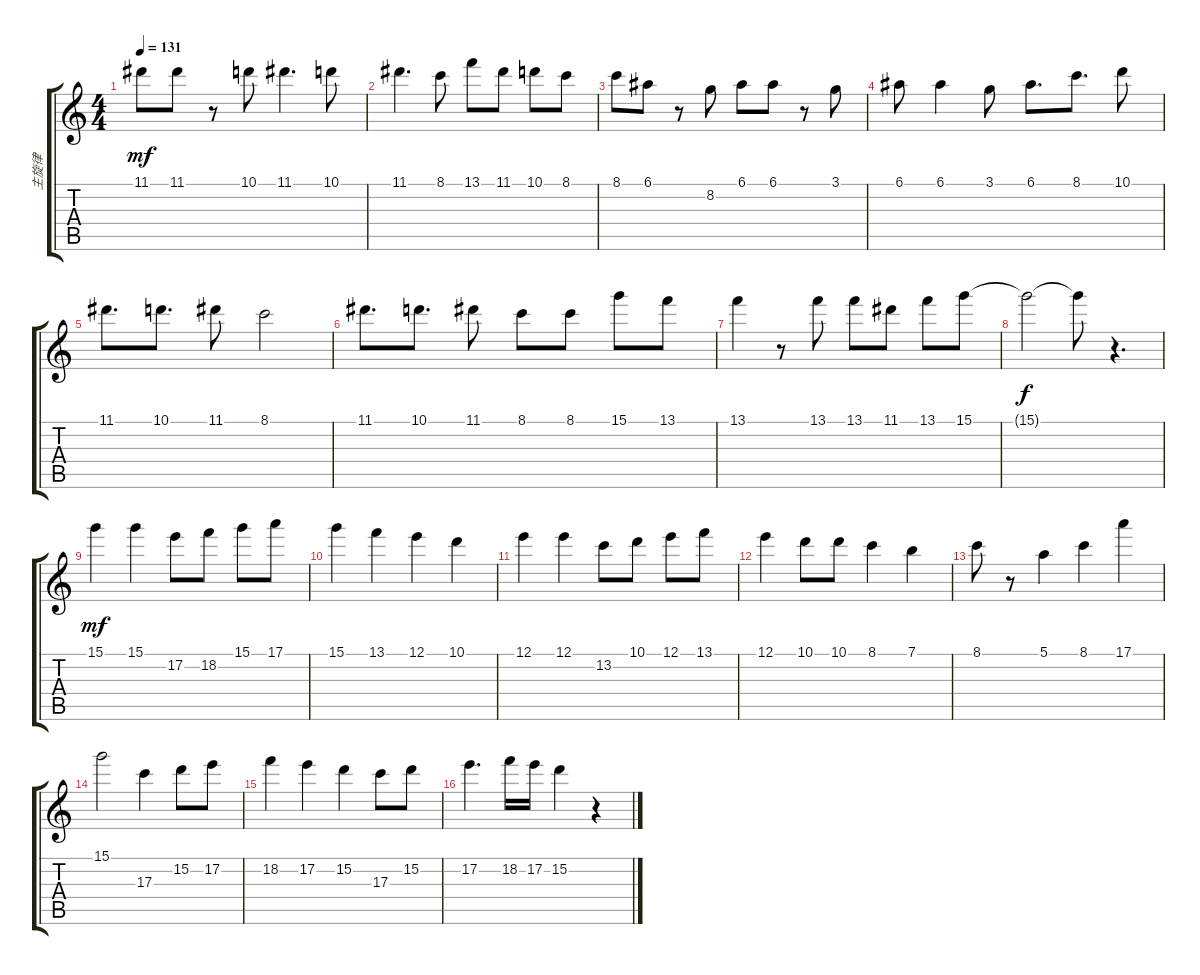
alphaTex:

\track ("主旋律" "主旋律") {instrument distortionguitar}
\staff {score tabs}
\tuning (E4 B3 G3 D3 A2 E2) {hide}
\ts (4 4)
\tempo 131
\clef g2
\ks c
11.1.8{dy mf} 11.1.8 r.8 10.1.8 11.1.4{d} 10.1.8 |
11.1.4{d} 8.1.8 13.1.8 11.1.8 10.1.8 8.1.8 |
8.1.8 6.1.8 r.8 8.2.8 6.1.8 6.1.8 r.8 3.1.8 |
6.1.8 6.1.4 3.1.8 6.1.8{d} 8.1.8{d} 10.1.8 |
11.1.8{d} 10.1.8{d} 11.1.8 8.1.2 |
11.1.8{d} 10.1.8{d} 11.1.8 8.1.8 8.1.8 15.1.8 13.1.8 |
13.1.4 r.8 13.1.8 13.1.8 11.1.8 13.1.8 15.1.8 |
15.1{t}.2{dy f} 15.1{t}.8 r.4{d} |
15.1.4{dy mf} 15.1.4 17.2.8 18.2.8 15.1.8 17.1.8 |
15.1.4 13.1.4 12.1.4 10.1.4 |
12.1.4 12.1.4 13.2.8 10.1.8 12.1.8 13.1.8 |
12.1.4 10.1.8 10.1.8 8.1.4 7.1.4 |
8.1.8 r.8 5.1.4 8.1.4 17.1.4 |
15.1.2 17.3.4 15.2.8 17.2.8 |
18.2.4 17.2.4 15.2.4 17.3.8 15.2.8 |
17.2.4{d} 18.2.16 17.2.16 15.2.4 r.4
